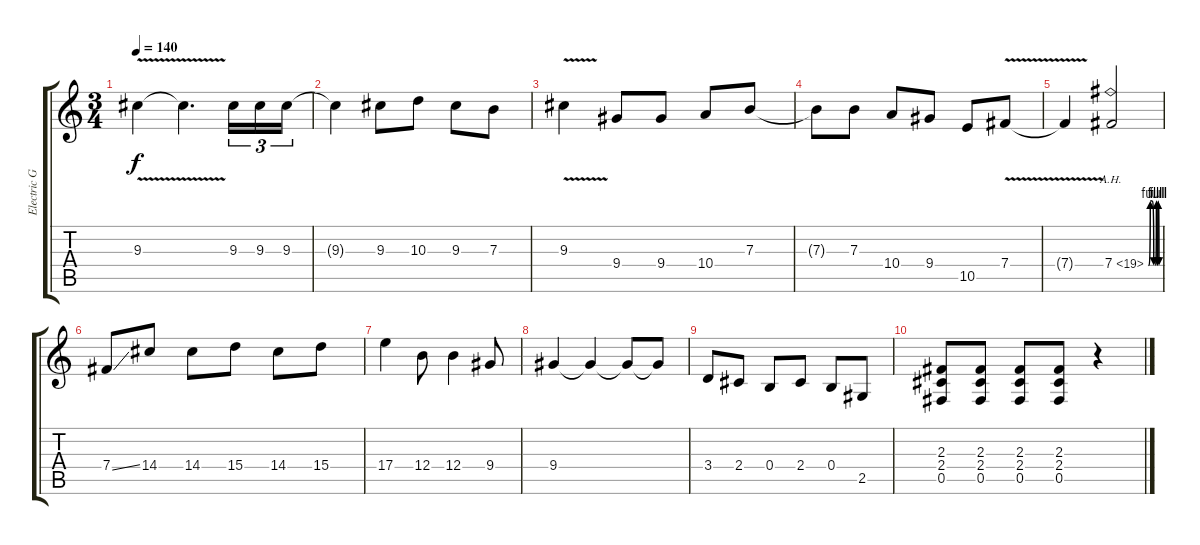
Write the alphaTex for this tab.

\track ("Electric Guitar 1" "Electric G") {instrument distortionguitar}
\staff {score tabs}
\tuning (Db4 Ab3 E3 B2 Gb2 Db2) {hide}
\ts (3 4)
\tempo 140
\clef g2
\ks c
9.3{v}.4{dy f} 9.3{t}.4{d} 9.3.16{tu (3 2)} 9.3.16{tu (3 2)} 9.3.16{tu (3 2)} |
9.3{t}.4 9.3.8 10.3.8 9.3.8 7.3.8 |
9.3{v}.4 9.4.8 9.4.8 10.4.8 7.3.8 |
7.3{t}.8 7.3.8 10.4.8 9.4.8 10.5.8 7.4{v}.8 |
7.4{t}.4 7.4{be (custom 0 0 10 4 20 4 30 0 40 0 45 4 50 0 55 4 60 0) ah 12}.2 |
7.4{ss}.8 14.4.8 14.4.8 15.4.8 14.4.8 15.4.8 |
17.4.4 12.4.8 12.4.4 9.4.8 |
9.4.4 9.4{t}.4 9.4{t}.8 9.4{t}.8 |
3.4.8 2.4.8 0.4.8 2.4.8 0.4.8 2.5.8 |
(2.3 2.4 0.5).8 (2.3 2.4 0.5).8 (2.3 2.4 0.5).8 (2.3 2.4 0.5).8 r.4
